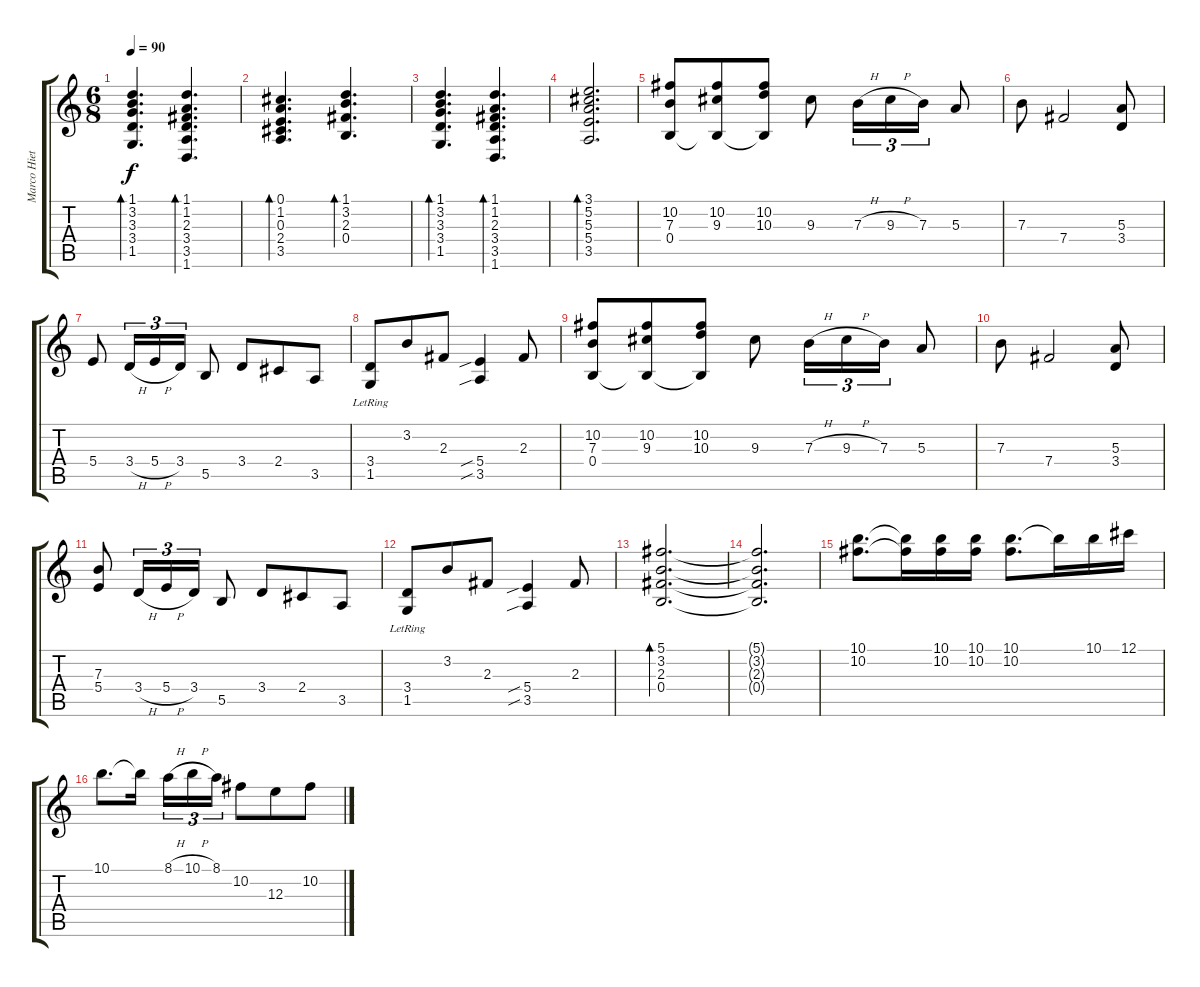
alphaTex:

\track ("Marco Hietala" "Marco Hiet") {instrument acousticguitarsteel}
\staff {score tabs}
\tuning (Db4 Ab3 E3 B2 Gb2 Db2) {hide}
\ts (6 8)
\tempo 90
\clef g2
\ks c
(1.1 3.2 3.3 3.4 1.5).4{d bd 120 dy f} (1.1 1.2 2.3 3.4 3.5 1.6).4{d bd 120} |
(0.1 1.2 0.3 2.4 3.5).4{d bd 120} (1.1 3.2 2.3 0.4).4{d bd 120} |
(1.1 3.2 3.3 3.4 1.5).4{d bd 120} (1.1 1.2 2.3 3.4 3.5 1.6).4{d bd 120} |
(3.1 5.2 5.3 5.4 3.5).2{d bd 120} |
(10.2 7.3 0.4).8 (10.2 9.3 0.4{t}).8 (10.2 10.3 0.4{t}).8 9.3.8 7.3{h}.16{tu (3 2)} 9.3{h}.16{tu (3 2)} 7.3.16{tu (3 2)} 5.3.8 |
7.3.8 7.4.2 (5.3 3.4).8 |
5.4.8 3.4{h}.16{tu (3 2)} 5.4{h}.16{tu (3 2)} 3.4.16{tu (3 2)} 5.5.8 3.4.8 2.4.8 3.5.8 |
(3.4{lr} 1.5{lr}).8 3.2.8 2.3.8 (5.4{sib} 3.5{sib}).4 2.3.8 |
(10.2 7.3 0.4).8 (10.2 9.3 0.4{t}).8 (10.2 10.3 0.4{t}).8 9.3.8 7.3{h}.16{tu (3 2)} 9.3{h}.16{tu (3 2)} 7.3.16{tu (3 2)} 5.3.8 |
7.3.8 7.4.2 (5.3 3.4).8 |
(7.3 5.4).8 3.4{h}.16{tu (3 2)} 5.4{h}.16{tu (3 2)} 3.4.16{tu (3 2)} 5.5.8 3.4.8 2.4.8 3.5.8 |
(3.4{lr} 1.5{lr}).8 3.2.8 2.3.8 (5.4{sib} 3.5{sib}).4 2.3.8 |
(5.1 3.2 2.3 0.4).2{d bd 120} |
(5.1{t} 3.2{t} 2.3{t} 0.4{t}).2{d} |
(10.1 10.2).8{d} (10.1{t} 10.2{t}).16 (10.1 10.2).16 (10.1 10.2).16 (10.1 10.2).8{d} 10.1{t}.16 10.1.16 12.1.16 |
10.1.8{d} 10.1{t}.16{beam splitsecondary} 8.1{h}.16{tu (3 2)} 10.1{h}.16{tu (3 2)} 8.1.16{tu (3 2)} 10.2.8 12.3.8 10.2.8
